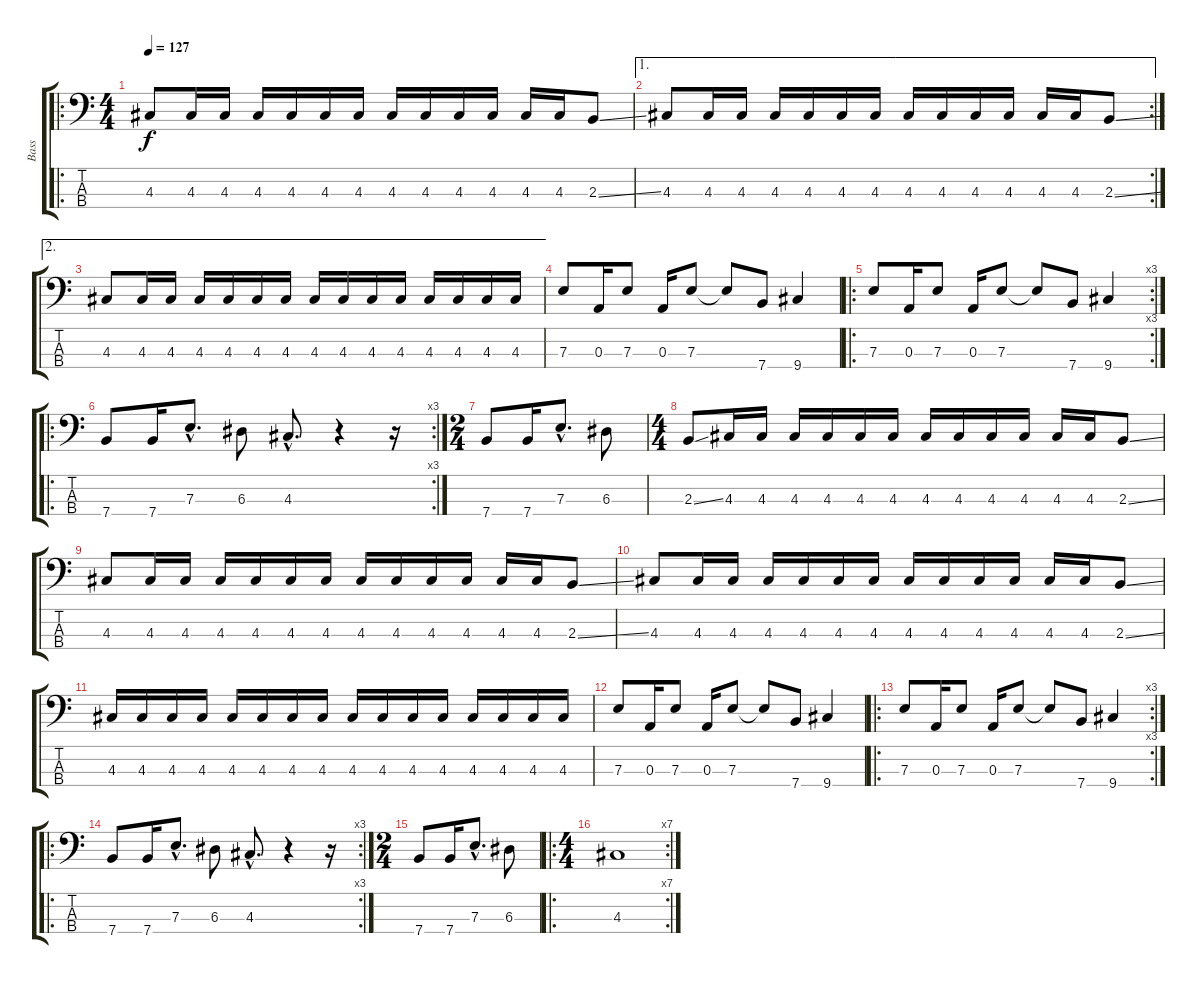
\track ("Bass" "Bass") {instrument electricbasspick}
\staff {score tabs}
\tuning (G2 D2 A1 E1) {hide}
\ro
\ts (4 4)
\tempo 127
\clef f4
\ks c
4.3.8{dy f} 4.3.16 4.3.16 4.3.16 4.3.16 4.3.16 4.3.16 4.3.16 4.3.16 4.3.16 4.3.16 4.3.16 4.3.16 2.3{ss}.8 |
\ae 1
\rc 2
4.3.8 4.3.16 4.3.16 4.3.16 4.3.16 4.3.16 4.3.16 4.3.16 4.3.16 4.3.16 4.3.16 4.3.16 4.3.16 2.3{ss}.8 |
\ae 2
4.3.8 4.3.16 4.3.16 4.3.16 4.3.16 4.3.16 4.3.16 4.3.16 4.3.16 4.3.16 4.3.16 4.3.16 4.3.16 4.3.16 4.3.16 |
7.3.8 0.3.16 7.3.8 0.3.16 7.3.8 7.3{t}.8 7.4.8 9.4.4 |
\ro
\rc 3
7.3.8 0.3.16 7.3.8 0.3.16 7.3.8 7.3{t}.8 7.4.8 9.4.4 |
\ro
\rc 3
7.4.8 7.4.16 7.3{hac}.8{d} 6.3.8 4.3{hac}.8{d} r.4 r.16 |
\ts (2 4)
7.4.8 7.4.16 7.3{hac}.8{d} 6.3.8 |
\ts (4 4)
2.3{ss}.8 4.3.16 4.3.16 4.3.16 4.3.16 4.3.16 4.3.16 4.3.16 4.3.16 4.3.16 4.3.16 4.3.16 4.3.16 2.3{ss}.8 |
4.3.8 4.3.16 4.3.16 4.3.16 4.3.16 4.3.16 4.3.16 4.3.16 4.3.16 4.3.16 4.3.16 4.3.16 4.3.16 2.3{ss}.8 |
4.3.8 4.3.16 4.3.16 4.3.16 4.3.16 4.3.16 4.3.16 4.3.16 4.3.16 4.3.16 4.3.16 4.3.16 4.3.16 2.3{ss}.8 |
4.3.16 4.3.16 4.3.16 4.3.16 4.3.16 4.3.16 4.3.16 4.3.16 4.3.16 4.3.16 4.3.16 4.3.16 4.3.16 4.3.16 4.3.16 4.3.16 |
7.3.8 0.3.16 7.3.8 0.3.16 7.3.8 7.3{t}.8 7.4.8 9.4.4 |
\ro
\rc 3
7.3.8 0.3.16 7.3.8 0.3.16 7.3.8 7.3{t}.8 7.4.8 9.4.4 |
\ro
\rc 3
7.4.8 7.4.16 7.3{hac}.8{d} 6.3.8 4.3{hac}.8{d} r.4 r.16 |
\ts (2 4)
7.4.8 7.4.16 7.3{hac}.8{d} 6.3.8 |
\ro
\rc 7
\ts (4 4)
4.3.1
